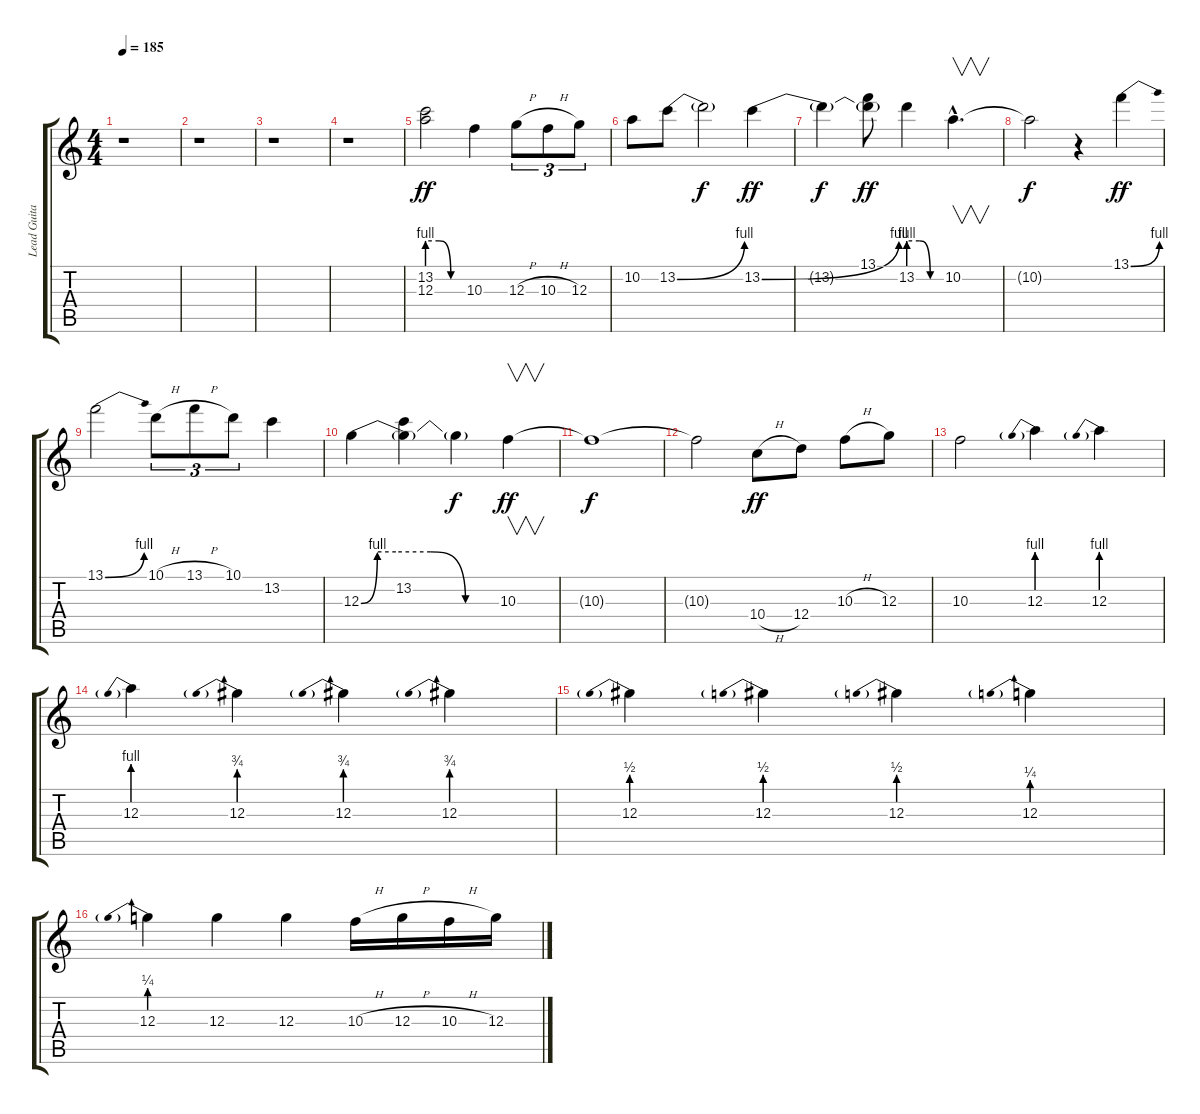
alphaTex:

\track ("Lead Guitar" "Lead Guita") {instrument overdrivenguitar}
\staff {score tabs}
\tuning (E4 B3 G3 D3 A2 E2) {hide}
\ts (4 4)
\tempo 185
\clef g2
\ks c
r.1{dy f} |
r.1 |
r.1 |
r.1 |
(13.2 12.3{be (custom 0 4 20 4 40 0 60 0)}).2{dy ff} 10.3.4 12.3{h}.8{tu (3 2)} 10.3{h}.8{tu (3 2)} 12.3.8{tu (3 2)} |
10.2.8 13.2{be (bend 0 0 60 4)}.8 13.2{t}.2{dy f} 13.2{be (bend 0 0 60 4)}.4{dy ff} |
13.2{t}.4{dy f} (13.1 13.2{t}).8{dy ff} 13.2{be (custom 0 4 20 4 40 0 60 0)}.4 10.2{hac}.4{v d} |
10.2{t}.2{dy f} r.4 13.1{be (bend 0 0 60 4)}.4{dy ff} |
13.1{be (bend 0 0 60 4)}.2 10.1{h}.8{tu (3 2)} 13.1{h}.8{tu (3 2)} 10.1.8{tu (3 2)} 13.2.4 |
12.3{be (custom 0 0 7 4 15 4 30 4 45 0 60 0)}.4 (13.2 12.3{t}).4 12.3{t}.4{dy f} 10.3.4{v dy ff} |
10.3{t}.1{dy f} |
10.3{t}.2 10.4{h}.8{dy ff} 12.4.8 10.3{h}.8 12.3.8 |
10.3.2 12.3{be (prebend 0 4 60 4)}.4 12.3{be (prebend 0 4 60 4)}.4 |
12.3{be (prebend 0 4 60 4)}.4 12.3{be (prebend 0 3 60 3)}.4 12.3{be (prebend 0 3 60 3)}.4 12.3{be (prebend 0 3 60 3)}.4 |
12.3{be (prebend 0 2 60 2)}.4 12.3{be (prebend 0 2 60 2)}.4 12.3{be (prebend 0 2 60 2)}.4 12.3{be (prebend 0 1 60 1)}.4 |
12.3{be (prebend 0 1 60 1)}.4 12.3.4 12.3.4 10.3{h}.16 12.3{h}.16 10.3{h}.16 12.3.16
